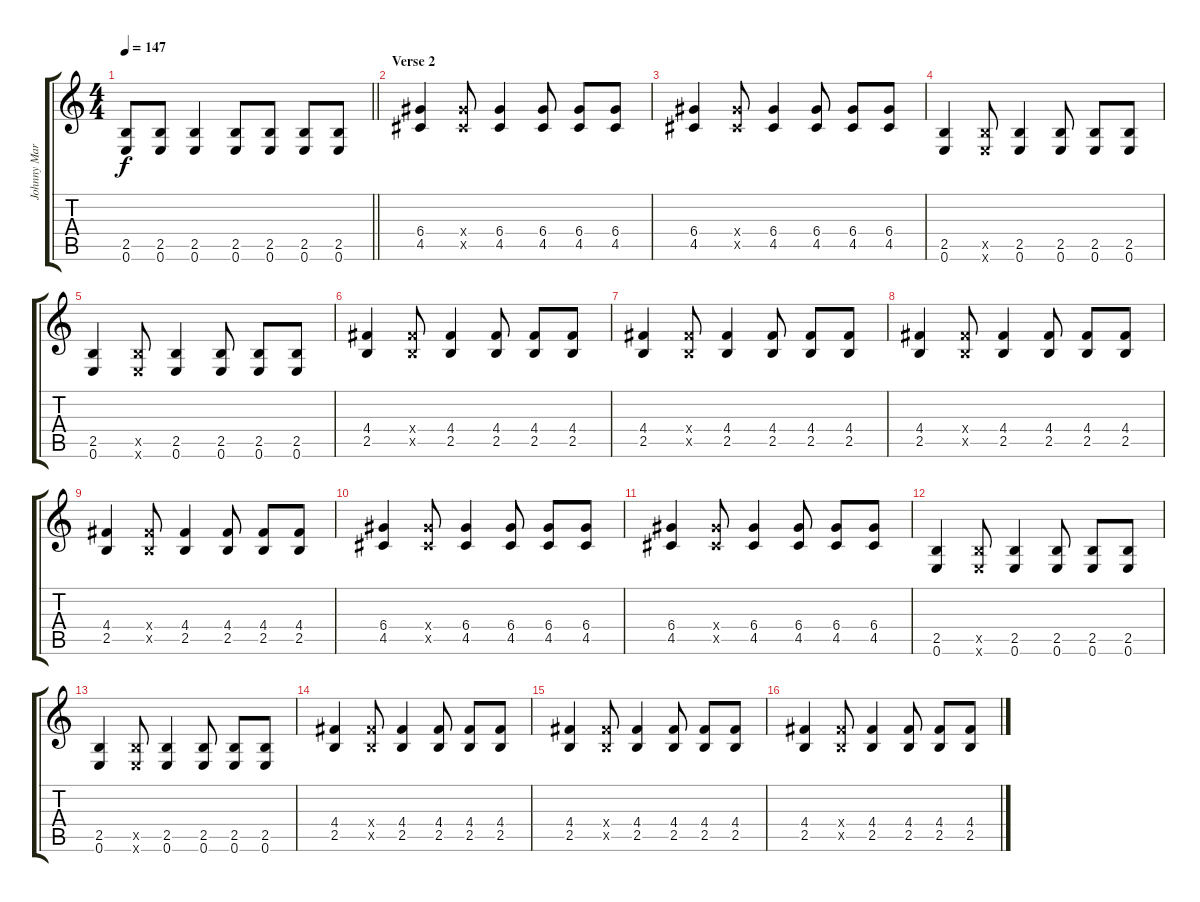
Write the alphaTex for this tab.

\track ("Johnny Marr (Rhythm)" "Johnny Mar") {instrument overdrivenguitar}
\staff {score tabs}
\tuning (E4 B3 G3 D3 A2 E2) {hide}
\ts (4 4)
\tempo 147
\clef g2
\barLineRight lightlight
\ks c
(2.5{t} 0.6{t}).8{dy f} (2.5 0.6).8 (2.5 0.6).4 (2.5 0.6).8 (2.5 0.6).8 (2.5 0.6).8 (2.5 0.6).8 |
\section ("" "Verse 2")
(6.4 4.5).4 (6.4{x} 4.5{x}).8 (6.4 4.5).4 (6.4 4.5).8 (6.4 4.5).8 (6.4 4.5).8 |
(6.4 4.5).4 (6.4{x} 4.5{x}).8 (6.4 4.5).4 (6.4 4.5).8 (6.4 4.5).8 (6.4 4.5).8 |
(2.5 0.6).4 (2.5{x} 0.6{x}).8 (2.5 0.6).4 (2.5 0.6).8 (2.5 0.6).8 (2.5 0.6).8 |
(2.5 0.6).4 (2.5{x} 0.6{x}).8 (2.5 0.6).4 (2.5 0.6).8 (2.5 0.6).8 (2.5 0.6).8 |
(4.4 2.5).4 (4.4{x} 2.5{x}).8 (4.4 2.5).4 (4.4 2.5).8 (4.4 2.5).8 (4.4 2.5).8 |
(4.4 2.5).4 (4.4{x} 2.5{x}).8 (4.4 2.5).4 (4.4 2.5).8 (4.4 2.5).8 (4.4 2.5).8 |
(4.4 2.5).4 (4.4{x} 2.5{x}).8 (4.4 2.5).4 (4.4 2.5).8 (4.4 2.5).8 (4.4 2.5).8 |
(4.4 2.5).4 (4.4{x} 2.5{x}).8 (4.4 2.5).4 (4.4 2.5).8 (4.4 2.5).8 (4.4 2.5).8 |
(6.4 4.5).4 (6.4{x} 4.5{x}).8 (6.4 4.5).4 (6.4 4.5).8 (6.4 4.5).8 (6.4 4.5).8 |
(6.4 4.5).4 (6.4{x} 4.5{x}).8 (6.4 4.5).4 (6.4 4.5).8 (6.4 4.5).8 (6.4 4.5).8 |
(2.5 0.6).4 (2.5{x} 0.6{x}).8 (2.5 0.6).4 (2.5 0.6).8 (2.5 0.6).8 (2.5 0.6).8 |
(2.5 0.6).4 (2.5{x} 0.6{x}).8 (2.5 0.6).4 (2.5 0.6).8 (2.5 0.6).8 (2.5 0.6).8 |
(4.4 2.5).4 (4.4{x} 2.5{x}).8 (4.4 2.5).4 (4.4 2.5).8 (4.4 2.5).8 (4.4 2.5).8 |
(4.4 2.5).4 (4.4{x} 2.5{x}).8 (4.4 2.5).4 (4.4 2.5).8 (4.4 2.5).8 (4.4 2.5).8 |
(4.4 2.5).4 (4.4{x} 2.5{x}).8 (4.4 2.5).4 (4.4 2.5).8 (4.4 2.5).8 (4.4 2.5).8
